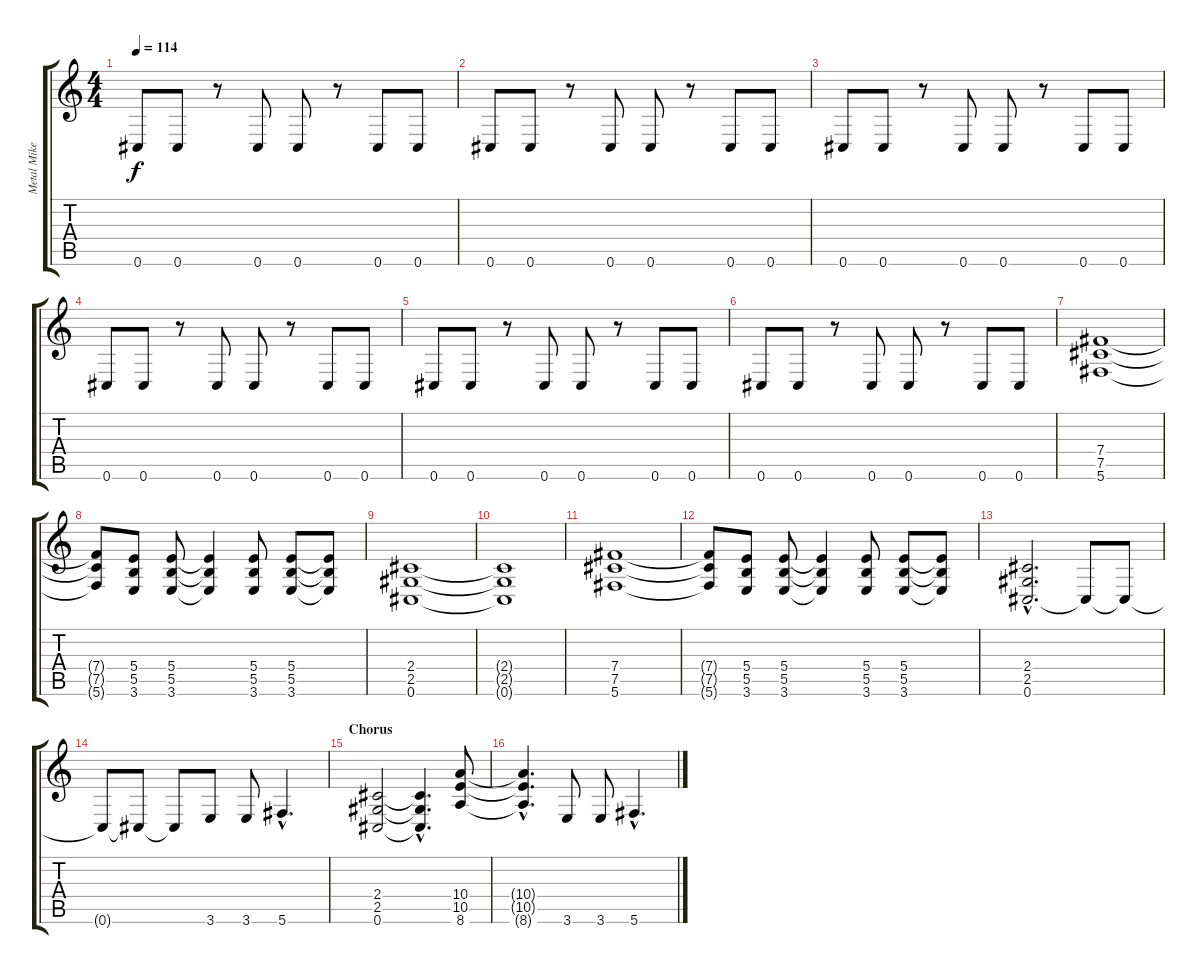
\track ("Metal Mike" "Metal Mike") {instrument distortionguitar}
\staff {score tabs}
\tuning (Db4 Ab3 E3 B2 Gb2 Db2) {hide}
\ts (4 4)
\tempo 114
\clef g2
\ks c
0.6.8{dy f} 0.6.8 r.8 0.6.8 0.6.8 r.8 0.6.8 0.6.8 |
0.6.8 0.6.8 r.8 0.6.8 0.6.8 r.8 0.6.8 0.6.8 |
0.6.8 0.6.8 r.8 0.6.8 0.6.8 r.8 0.6.8 0.6.8 |
0.6.8 0.6.8 r.8 0.6.8 0.6.8 r.8 0.6.8 0.6.8 |
0.6.8 0.6.8 r.8 0.6.8 0.6.8 r.8 0.6.8 0.6.8 |
0.6.8 0.6.8 r.8 0.6.8 0.6.8 r.8 0.6.8 0.6.8 |
(7.4 7.5 5.6).1 |
(7.4{t} 7.5{t} 5.6{t}).8 (5.4 5.5 3.6).8 (5.4 5.5 3.6).8 (5.4{t} 5.5{t} 3.6{t}).4 (5.4 5.5 3.6).8 (5.4 5.5 3.6).8 (5.4{t} 5.5{t} 3.6{t}).8 |
(2.4 2.5 0.6).1 |
(2.4{t} 2.5{t} 0.6{t}).1 |
(7.4 7.5 5.6).1 |
(7.4{t} 7.5{t} 5.6{t}).8 (5.4 5.5 3.6).8 (5.4 5.5 3.6).8 (5.4{t} 5.5{t} 3.6{t}).4 (5.4 5.5 3.6).8 (5.4 5.5 3.6).8 (5.4{t} 5.5{t} 3.6{t}).8 |
(2.4{hac} 2.5{hac} 0.6{hac}).2{d} 0.6{t}.8 0.6{t}.8 |
0.6{t}.8 0.6{t}.8 0.6{t}.8 3.6.8 3.6.8 5.6{hac}.4{d} |
\section ("" "Chorus")
(2.4 2.5 0.6).2 (2.4{hac t} 2.5{hac t} 0.6{hac t}).4{d} (10.4 10.5 8.6).8 |
(10.4{hac t} 10.5{hac t} 8.6{hac t}).4{d} 3.6.8 3.6.8 5.6{hac}.4{d}
